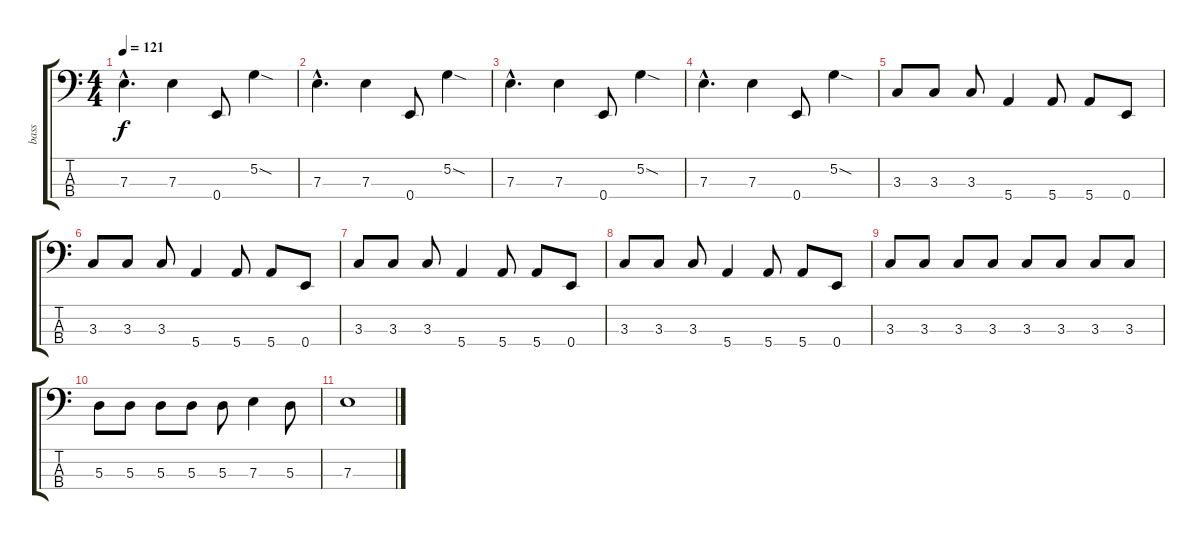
\track ("bass" "bass") {instrument electricbasspick}
\staff {score tabs}
\tuning (G2 D2 A1 E1) {hide}
\ts (4 4)
\tempo 121
\clef f4
\ks c
7.3{hac}.4{d dy f} 7.3.4 0.4.8 5.2{sod}.4 |
7.3{hac}.4{d} 7.3.4 0.4.8 5.2{sod}.4 |
7.3{hac}.4{d} 7.3.4 0.4.8 5.2{sod}.4 |
7.3{hac}.4{d} 7.3.4 0.4.8 5.2{sod}.4 |
3.3.8 3.3.8 3.3.8 5.4.4 5.4.8 5.4.8 0.4.8 |
3.3.8 3.3.8 3.3.8 5.4.4 5.4.8 5.4.8 0.4.8 |
3.3.8 3.3.8 3.3.8 5.4.4 5.4.8 5.4.8 0.4.8 |
3.3.8 3.3.8 3.3.8 5.4.4 5.4.8 5.4.8 0.4.8 |
3.3.8 3.3.8 3.3.8 3.3.8 3.3.8 3.3.8 3.3.8 3.3.8 |
5.3.8 5.3.8 5.3.8 5.3.8 5.3.8 7.3.4 5.3.8 |
7.3.1
